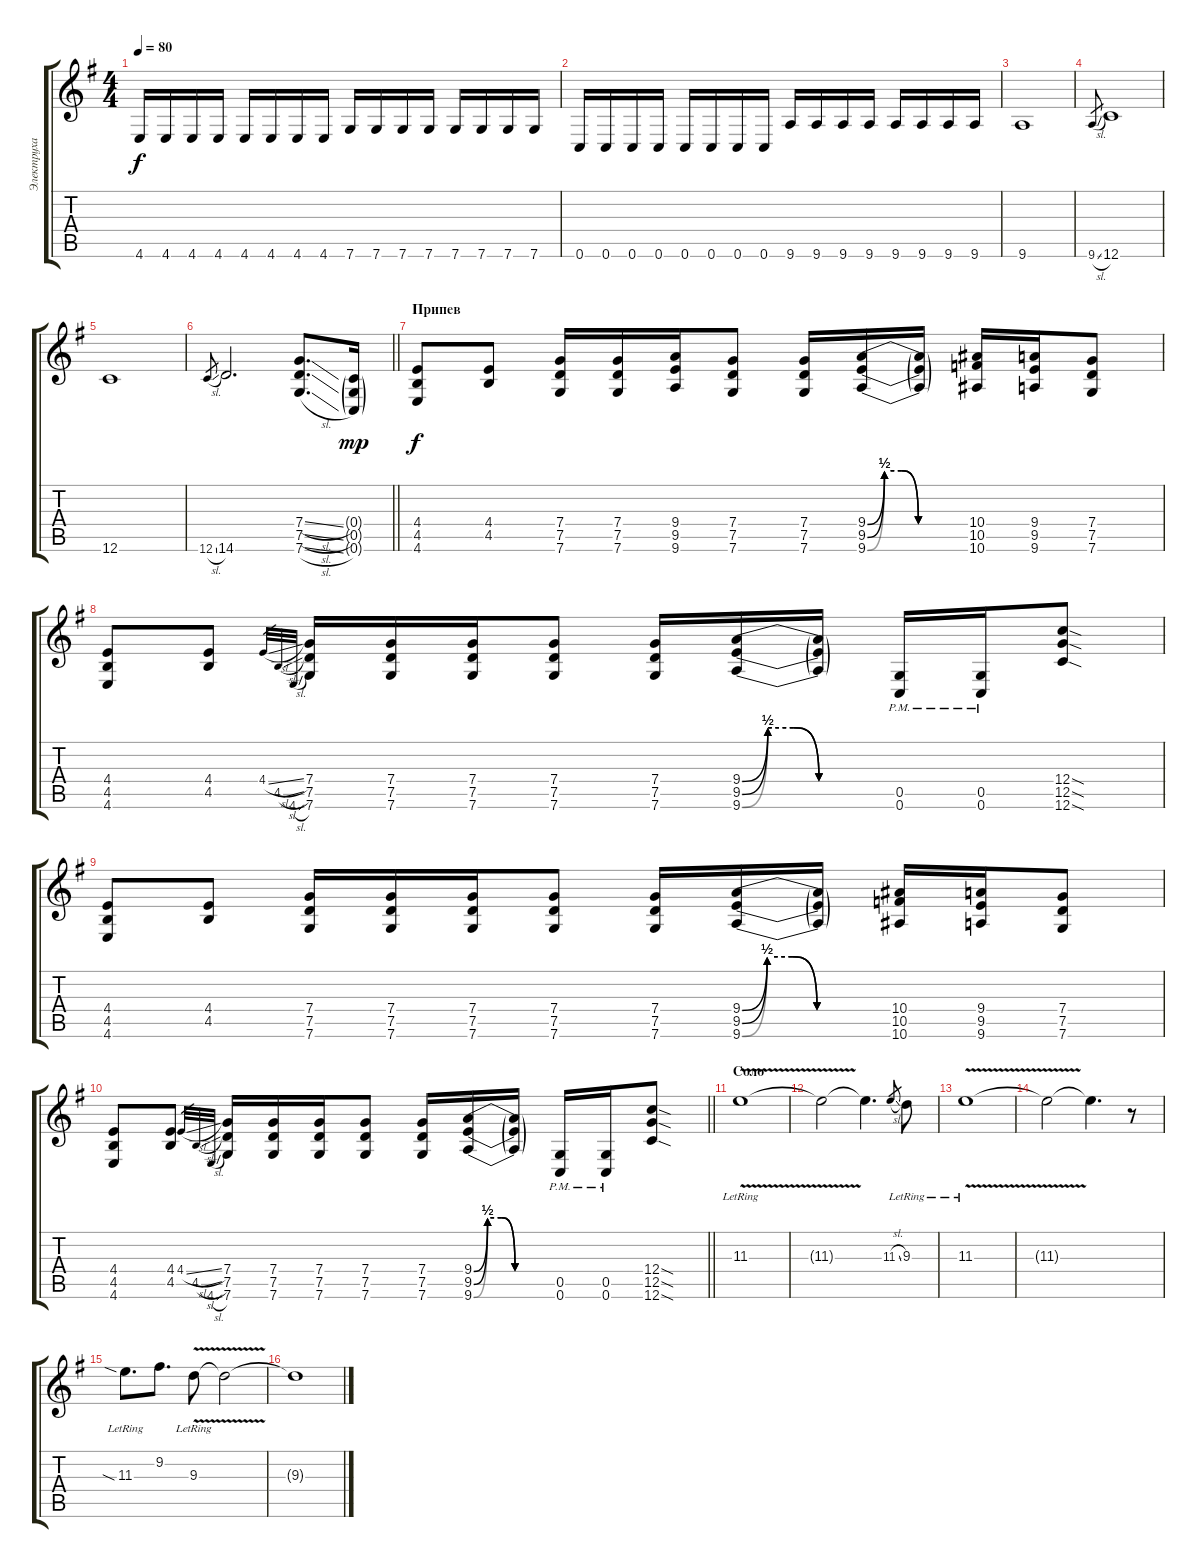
\track ("Электруха" "Электруха") {instrument overdrivenguitar}
\staff {score tabs}
\tuning (D4 A3 F3 C3 G2 C2) {hide}
\ts (4 4)
\tempo 80
\clef g2
\ks eminor
4.6.16{dy f} 4.6.16 4.6.16 4.6.16 4.6.16 4.6.16 4.6.16 4.6.16 7.6.16 7.6.16 7.6.16 7.6.16 7.6.16 7.6.16 7.6.16 7.6.16 |
0.6.16 0.6.16 0.6.16 0.6.16 0.6.16 0.6.16 0.6.16 0.6.16 9.6.16 9.6.16 9.6.16 9.6.16 9.6.16 9.6.16 9.6.16 9.6.16 |
9.6.1 |
9.6{sl}.8{gr} 12.6.1 |
12.6.1 |
\barLineRight lightlight
12.6{sl}.8{gr} 14.6.2{d} (7.4{sl} 7.5{sl} 7.6{sl}).8{d volume 14} (0.4{g} 0.5{g} 0.6{g}).16{dy mp} |
\section ("" "Припев")
(4.4 4.5 4.6).8{dy f} (4.4 4.5).8 (7.4 7.5 7.6).16 (7.4 7.5 7.6).16 (9.4 9.5 9.6).16 (7.4 7.5 7.6).8 (7.4 7.5 7.6).16 (9.4{be (custom 0 0 10 2 20 2 30 0 60 0)} 9.5{be (custom 0 0 10 2 20 2 30 0 60 0)} 9.6{be (custom 0 0 10 2 20 2 30 0 60 0)}).16 (9.4{t} 9.5{t} 9.6{t}).16 (10.4 10.5 10.6).16 (9.4 9.5 9.6).16 (7.4 7.5 7.6).8 |
(4.4 4.5 4.6).8 (4.4 4.5).8 4.4{sl}.32{gr} 4.5{sl}.32{gr} 4.6{sl}.32{gr} (7.4 7.5 7.6).16 (7.4 7.5 7.6).16 (7.4 7.5 7.6).16 (7.4 7.5 7.6).8 (7.4 7.5 7.6).16 (9.4{be (custom 0 0 10 2 20 2 30 0 60 0)} 9.5{be (custom 0 0 10 2 20 2 30 0 60 0)} 9.6{be (custom 0 0 10 2 20 2 30 0 60 0)}).16 (9.4{t} 9.5{t} 9.6{t}).16 (0.5{pm} 0.6{pm}).16 (0.5{pm} 0.6{pm}).16 (12.4{sod} 12.5{sod} 12.6{sod}).8 |
(4.4 4.5 4.6).8 (4.4 4.5).8 (7.4 7.5 7.6).16 (7.4 7.5 7.6).16 (7.4 7.5 7.6).16 (7.4 7.5 7.6).8 (7.4 7.5 7.6).16 (9.4{be (custom 0 0 10 2 20 2 30 0 60 0)} 9.5{be (custom 0 0 10 2 20 2 30 0 60 0)} 9.6{be (custom 0 0 10 2 20 2 30 0 60 0)}).16 (9.4{t} 9.5{t} 9.6{t}).16 (10.4 10.5 10.6).16 (9.4 9.5 9.6).16 (7.4 7.5 7.6).8 |
\barLineRight lightlight
(4.4 4.5 4.6).8 (4.4 4.5).8 4.4{sl}.32{gr} 4.5{sl}.32{gr} 4.6{sl}.32{gr} (7.4 7.5 7.6).16 (7.4 7.5 7.6).16 (7.4 7.5 7.6).16 (7.4 7.5 7.6).8 (7.4 7.5 7.6).16 (9.4{be (custom 0 0 10 2 20 2 30 0 60 0)} 9.5{be (custom 0 0 10 2 20 2 30 0 60 0)} 9.6{be (custom 0 0 10 2 20 2 30 0 60 0)}).16 (9.4{t} 9.5{t} 9.6{t}).16 (0.5{pm} 0.6{pm}).16 (0.5{pm} 0.6{pm}).16 (12.4{sod} 12.5{sod} 12.6{sod}).8 |
\section ("" "Соло")
11.3{v lr}.1{volume 7} |
11.3{t}.2 11.3{t}.4{d} 11.3{sl}.8{gr} 9.3{lr}.8{volume 13} |
11.3{v lr}.1{volume 7} |
11.3{t}.2 11.3{t}.4{d} r.8 |
11.3{sia lr}.8{d volume 13} 9.2.8{d} 9.3{v lr}.8{volume 8} 9.3{t}.2 |
9.3{t}.1
